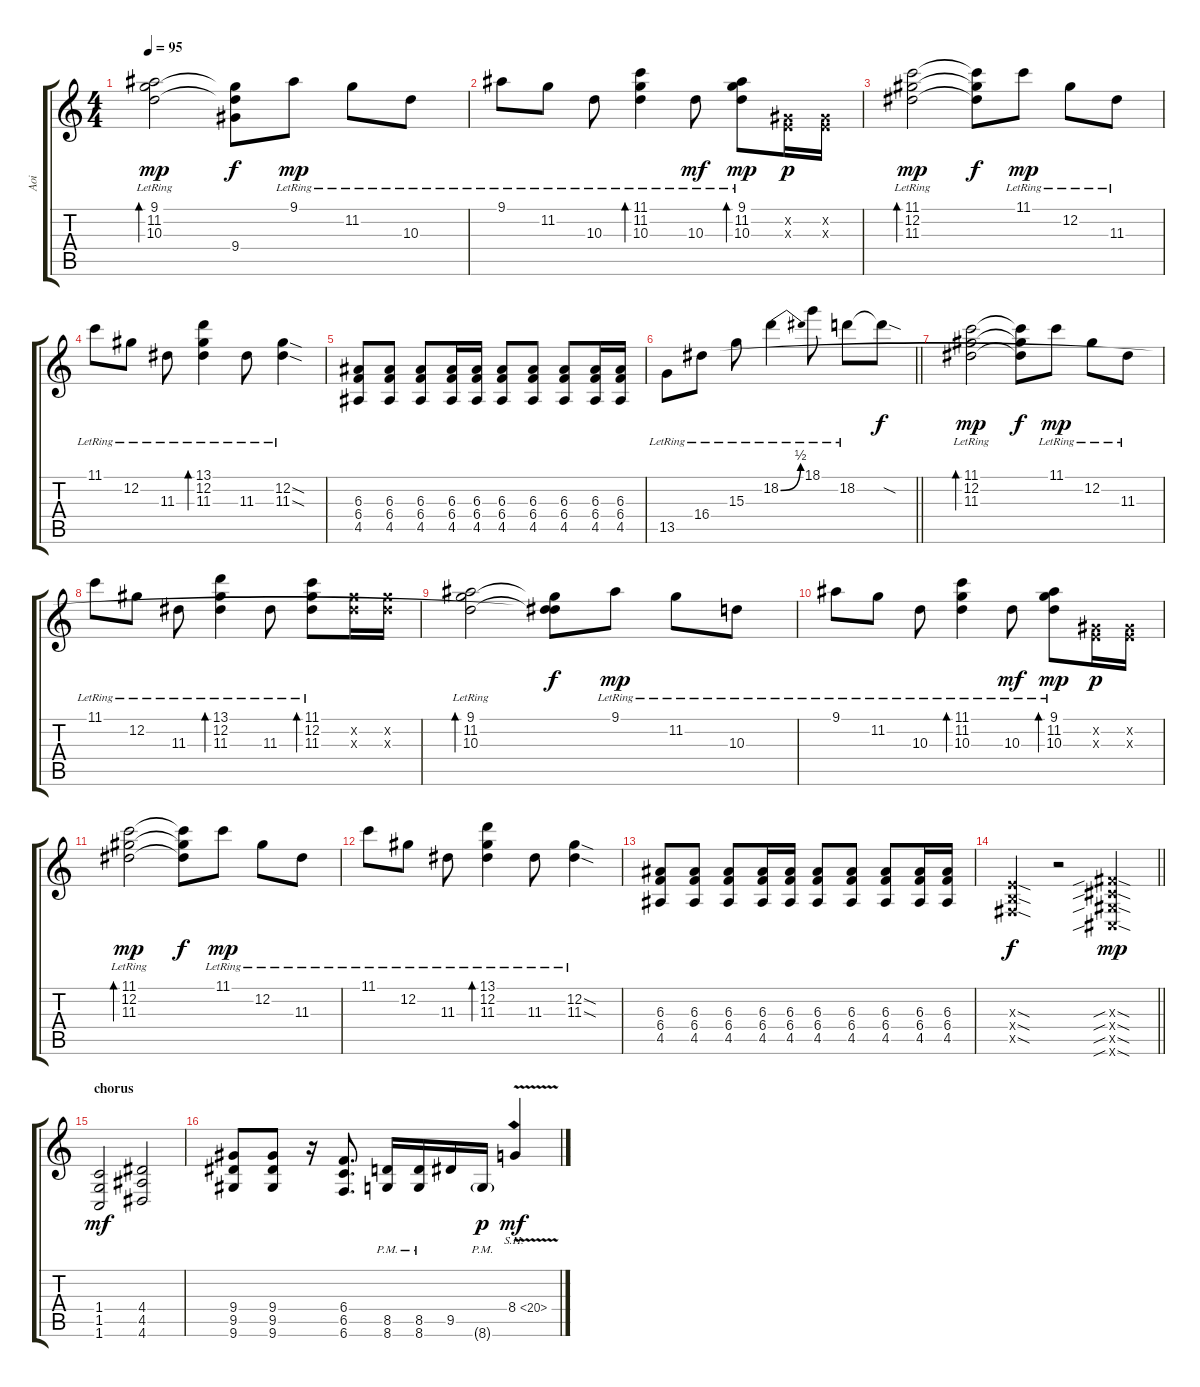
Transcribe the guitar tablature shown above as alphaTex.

\track ("Aoi" "Aoi") {instrument distortionguitar}
\staff {score tabs}
\tuning (Db4 Ab3 E3 B2 Gb2 B1) {hide}
\ts (4 4)
\tempo 95
\clef g2
\ks c
(9.1 11.2{lr} 10.3{lr}).2{bd 120 dy mp} (11.2{t} 10.3{t} 9.4{t}).8{dy f} 9.1{lr}.8{dy mp} 11.2{lr}.8 10.3{lr}.8 |
9.1{lr}.8 11.2{lr}.8 10.3{lr}.8 (11.1{lr} 11.2{lr} 10.3).4{bd 120} 10.3{lr}.8{dy mf} (9.1 11.2{lr} 10.3).8{bd 60 dy mp} (0.2{x} 0.3{x}).16{dy p} (0.2{x} 0.3{x}).16 |
(11.1{lr} 12.2{lr} 11.3{lr}).2{bd 120 dy mp} (11.1{t} 12.2{t} 11.3{t}).8{dy f} 11.1{lr}.8{dy mp} 12.2{lr}.8 11.3{lr}.8 |
11.1{lr}.8 12.2{lr}.8 11.3{lr}.8 (13.1 12.2 11.3{lr}).4{bd 60} 11.3{lr}.8 (12.2{sod lr} 11.3{sod}).4 |
(6.3 6.4 4.5).8 (6.3 6.4 4.5).8 (6.3 6.4 4.5).8 (6.3 6.4 4.5).16 (6.3 6.4 4.5).16 (6.3 6.4 4.5).8 (6.3 6.4 4.5).8 (6.3 6.4 4.5).8 (6.3 6.4 4.5).16 (6.3 6.4 4.5).16 |
\barLineRight lightlight
13.5{lr}.8 16.4{lr}.8 15.3{lr}.8 18.2{be (bend 0 0 60 2) lr}.4 18.1{lr}.8 18.2{lr}.8 18.2{sod t}.8{dy f} |
(11.1{lr} 12.2{lr} 11.3{lr}).2{bd 120 dy mp} (11.1{t} 12.2{t} 11.3{t}).8{dy f} 11.1{lr}.8{dy mp} 12.2{lr}.8 11.3{lr}.8 |
11.1{lr}.8 12.2{lr}.8 11.3{lr}.8 (13.1 12.2 11.3{lr}).4{bd 60} 11.3{lr}.8 (11.1 12.2{lr} 11.3).8{bd 60} (12.2{x} 11.3{x}).16 (12.2{x} 11.3{x}).16 |
(9.1 11.2{lr} 10.3{lr}).2{bd 120} (11.2{t} 10.3{t} 16.4{t}).8{dy f} 9.1{lr}.8{dy mp} 11.2{lr}.8 10.3{lr}.8 |
9.1{lr}.8 11.2{lr}.8 10.3{lr}.8 (11.1{lr} 11.2{lr} 10.3).4{bd 120} 10.3{lr}.8{dy mf} (9.1 11.2{lr} 10.3).8{bd 60 dy mp} (0.2{x} 0.3{x}).16{dy p} (0.2{x} 0.3{x}).16 |
(11.1{lr} 12.2{lr} 11.3{lr}).2{bd 120 dy mp} (11.1{t} 12.2{t} 11.3{t}).8{dy f} 11.1{lr}.8{dy mp} 12.2{lr}.8 11.3{lr}.8 |
11.1{lr}.8 12.2{lr}.8 11.3{lr}.8 (13.1 12.2 11.3{lr}).4{bd 60} 11.3{lr}.8 (12.2{sod lr} 11.3{sod}).4 |
(6.3 6.4 4.5).8 (6.3 6.4 4.5).8 (6.3 6.4 4.5).8 (6.3 6.4 4.5).16 (6.3 6.4 4.5).16 (6.3 6.4 4.5).8 (6.3 6.4 4.5).8 (6.3 6.4 4.5).8 (6.3 6.4 4.5).16 (6.3 6.4 4.5).16 |
\barLineRight lightlight
(0.3{sod x} 0.4{sod x} 0.5{sod x}).4{dy f} r.2 (2.3{sib sod x} 2.4{sib sod x} 2.5{sib sod x} 2.6{sib sod x}).4{dy mp} |
\section ("" "chorus")
(1.4 1.5 1.6).2{dy mf instrument distortionguitar} (4.4 4.5 4.6).2 |
(9.4 9.5 9.6).8 (9.4 9.5 9.6).8 r.16 (6.4 6.5 6.6).8{d} (8.5{pm} 8.6{pm}).16 (8.5{pm} 8.6{pm}).16 9.5.16 8.6{g pm}.16{dy p} 8.4{sh 12 v}.4{dy mf}
